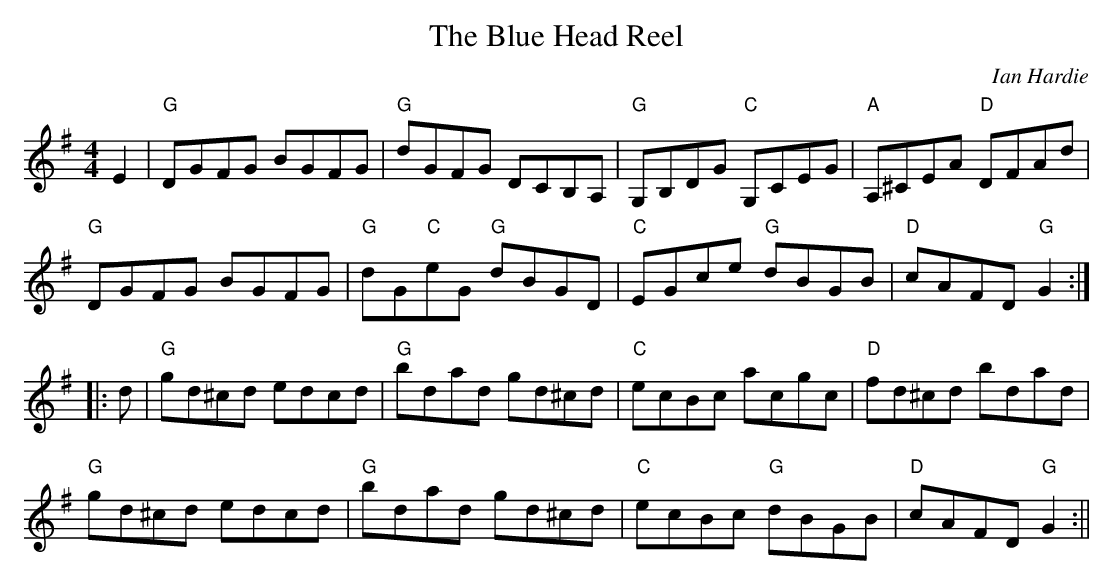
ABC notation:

X:1
T:Blue Head Reel, The
M:4/4
L:1/8
C:Ian Hardie
K:G
E2|"G"DGFG BGFG|"G"dGFG DCB,A,|"G"G,B,DG "C"G,CEG|"A"A,^CEA "D"DFAd|!
"G"DGFG BGFG|"G"dG"C"eG "G"dBGD|"C"EGce "G"dBGB|"D"cAFD "G"G2:|!
|:d|"G"gd^cd edcd|"G"bdad gd^cd|"C"ecBc acgc|"D"fd^cd bdad|!
"G"gd^cd edcd|"G"bdad gd^cd|"C"ecBc "G"dBGB|"D"cAFD "G" G2:||
